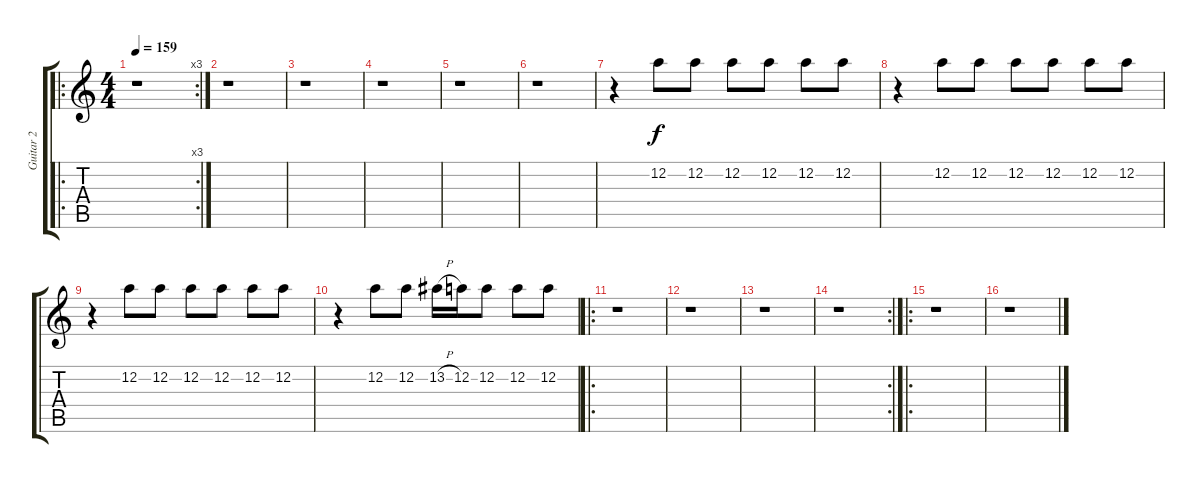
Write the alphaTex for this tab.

\track ("Guitar 2" "Guitar 2") {instrument distortionguitar}
\staff {score tabs}
\tuning (D4 A3 F3 C3 G2 C2) {hide}
\ro
\rc 3
\ts (4 4)
\tempo 159
\clef g2
\ks c
r.1{dy f} |
r.1 |
r.1 |
r.1 |
r.1 |
r.1 |
r.4 12.2.8 12.2.8 12.2.8 12.2.8 12.2.8 12.2.8 |
r.4 12.2.8 12.2.8 12.2.8 12.2.8 12.2.8 12.2.8 |
r.4 12.2.8 12.2.8 12.2.8 12.2.8 12.2.8 12.2.8 |
r.4 12.2.8 12.2.8 13.2{h}.16 12.2.16 12.2.8 12.2.8 12.2.8 |
\ro
r.1 |
r.1 |
r.1 |
\rc 2
r.1 |
\ro
r.1 |
r.1
